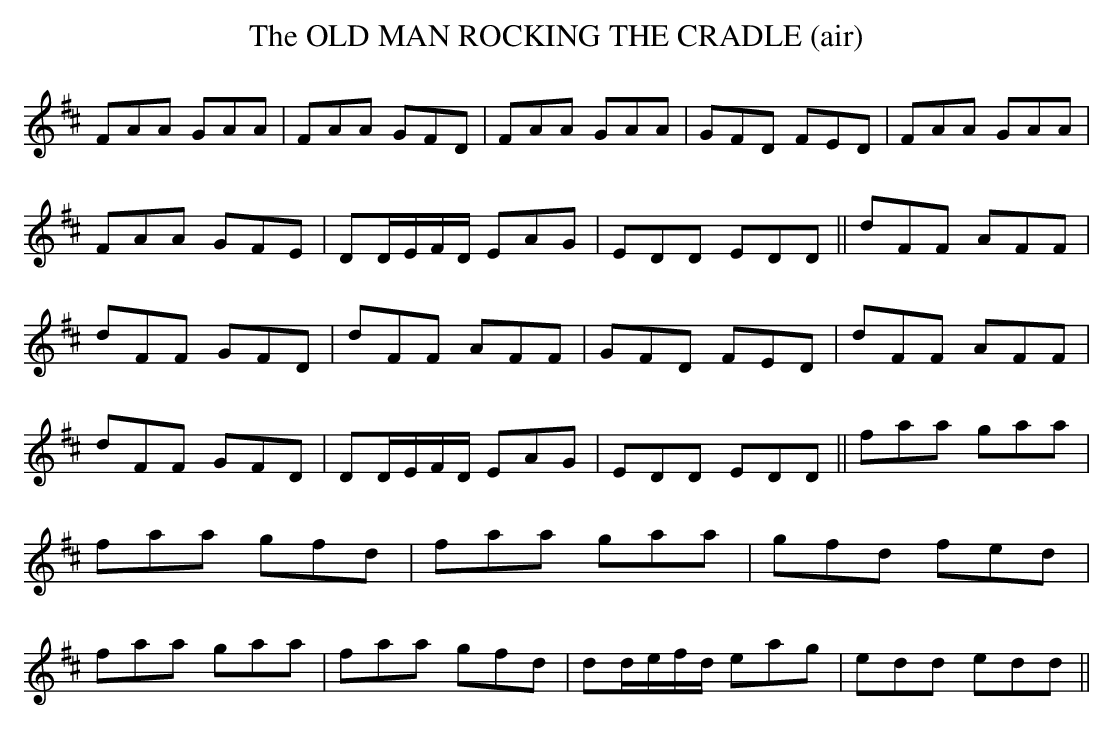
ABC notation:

X:1
T:OLD MAN ROCKING THE CRADLE (air), The\
Y:"Andante"\
M:6/8\
L:1/8\
K:D\
FAA GAA|FAA GFD|FAA GAA|GFD FED|\
FAA GAA|FAA GFE|DD/E/F/D/ EAG|EDD EDD||\
dFF AFF|dFF GFD|dFF AFF|GFD FED|\
dFF AFF|dFF GFD|DD/E/F/D/ EAG|EDD EDD||\
faa gaa|faa gfd|faa gaa|gfd fed|\
faa gaa|faa gfd|dd/e/f/d/ eag|edd edd||\
\
\
\
